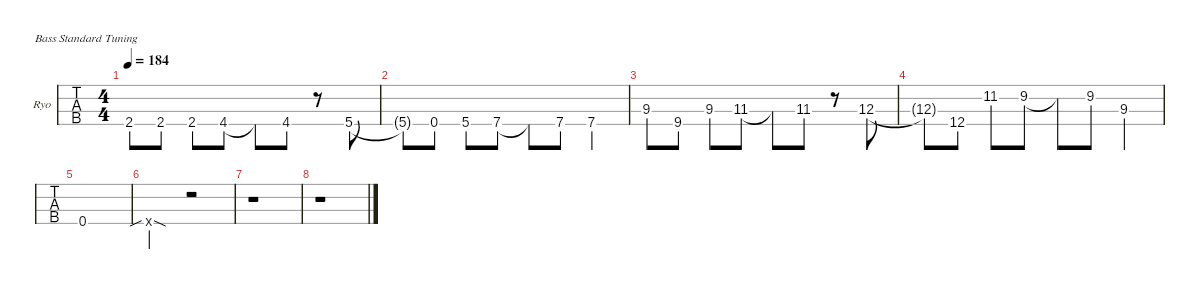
\defaultSystemsLayout 4
\hideDynamics
\bracketExtendMode nobrackets
\firstSystemTrackNameOrientation horizontal
\track ("Ryo" "Ryo") {defaultSystemsLayout 4 instrument electricbassfinger}
\staff {tabs}
\tuning (G2 D2 A1 E1)
\ts (4 4)
\tempo 184
\clef f4
\ks e
2.4{acc #}.8{dy f} 2.4{acc #}.8 2.4{acc #}.8 4.4{acc #}.8 4.4{t acc #}.8 4.4{acc #}.8 r.8 5.4{acc forcenatural}.8 |
5.4{t acc forcenatural}.8 0.4{acc forcenatural}.8 5.4{acc forcenatural}.8 7.4{acc forcenatural}.8 7.4{t acc forcenatural}.8 7.4{acc forcenatural}.8 7.4{acc forcenatural}.4 |
9.3{acc #}.8 9.4{acc #}.8 9.3{acc #}.8 11.3{acc #}.8 11.3{t acc #}.8 11.3{acc #}.8 r.8 12.3{acc forcenatural}.8 |
12.3{t acc forcenatural}.8 12.4{acc forcenatural}.8 11.2{acc #}.8 9.2{acc forcenatural}.8 9.2{t acc forcenatural}.8 9.2{acc forcenatural}.8 9.3{acc #}.4 |
0.4{acc forcenatural}.1 |
12.4{sib sod x acc forcenatural}.2 r.2 |
r.1 |
r.1
